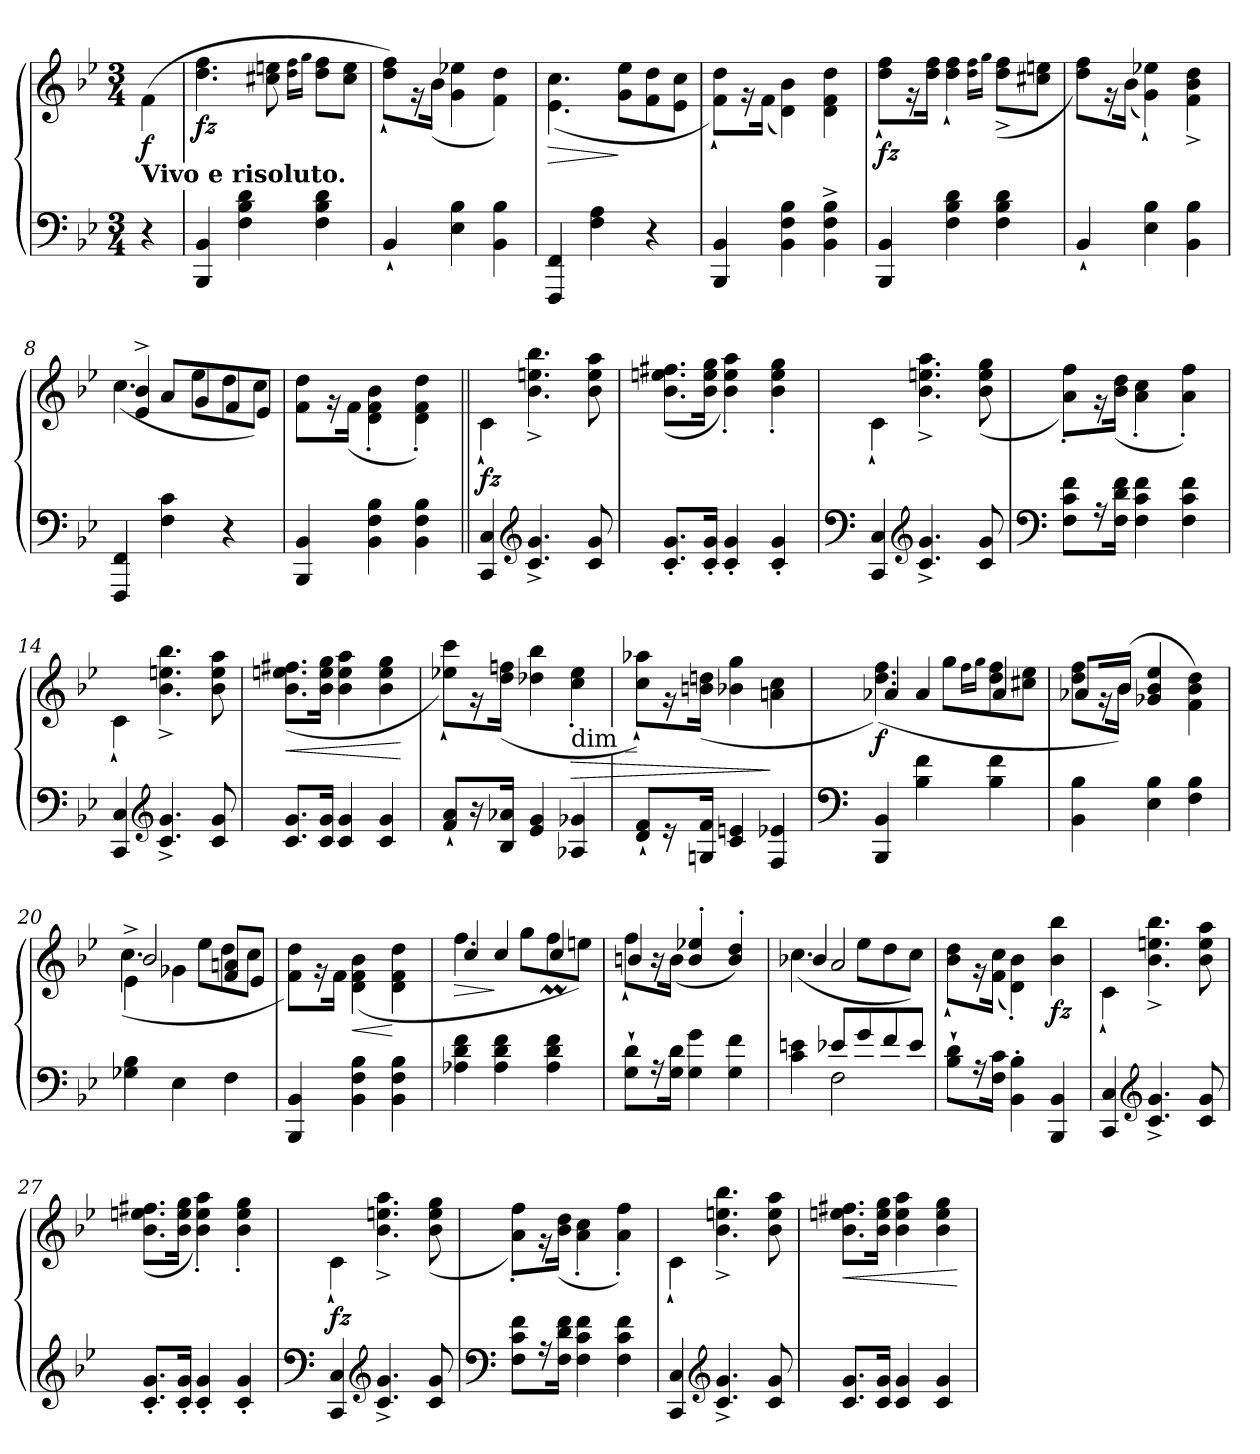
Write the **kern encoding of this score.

**kern	**kern	**dynam
*part1	*part1	*part1
*staff2	*staff1	*staff1/2
*clefF4	*clefG2	*
*k[b-e-]	*k[b-e-]	*
*B-:	*B-:	*
*M3/4	*M3/4	*
*MM160	*MM160	*
=1	=1	=1
*	*^	*
!	!LO:TX:b:B:t=Vivo e risoluto.	!	!
!	!	!	!LO:DY:b
4r	4ryy	(<4f\	f
=2	=2	=2	=2
!	!	!	!LO:DY:b
4BBB-/ 4BB-/	2.ryy	4.dd\ 4.ff\	fz
4F\ 4B-\ 4d\	.	.	.
.	.	8cc#X\ 8een\	.
.	.	16qdd\ 16qff\LL	.
.	.	16qgg\JJ	.
4F\ 4B-\ 4d\	.	8dd\ 8ff\L	.
.	.	8cc#\ 8ee\J	.
=3	=3	=3	=3
4BB-`/	2.ryy	8dd\` 8ff\`L)	.
.	.	16r	.
.	.	(<16b-\Jk	.
4E-\ 4B-\	.	4g\ 4ee-X\	.
4BB-\ 4B-\	.	4f\ 4dd\)	.
=4	=4	=4	=4
!	!	!	!LO:HP:b
4FFF/ 4FF/	2.ryy	(>4.e-\ 4.cc\	>
4F\ 4A\	.	.	.
.	.	8g\ 8ee-\L	]
4r	.	8f\ 8dd\	.
.	.	8e-\ 8cc\J	.
=5	=5	=5	=5
4BBB-/ 4BB-/	2.ryy	8f\` 8dd\`L)	.
.	.	16r	.
.	.	(<16f\Jk	.
4BB-\ 4F\ 4B-\	.	4d\ 4b-\)	.
4BB-\^ 4F\^ 4B-\^	.	4d\ 4f\ 4dd\	.
=6	=6	=6	=6
!	!	!	!LO:DY:b
4BBB-/ 4BB-/	2.ryy	8dd\` 8ff\`L	fz
.	.	16r	.
.	.	16dd\ 16ff\Jk	.
4F\ 4B-\ 4d\	.	4dd\` 4ff\`	.
.	.	16qdd\ 16qff\LL	.
.	.	16qgg\JJ	.
4F\ 4B-\ 4d\	.	(<8dd\^ 8ff\^L	.
.	.	8cc#X\ 8een\J	.
=7	=7	=7	=7
4BB-`/	2.ryy	8dd\ 8ff\L)	.
.	.	16r	.
.	.	(<16b-\Jk	.
4E-\ 4B-\	.	4g\` 4ee-X\`)	.
4BB-\ 4B-\	.	4f\^ 4b-\^ 4dd\^	.
!!LO:LB:g=z
=8	=8	=8	=8
*	*	*^	*
4FFF/ 4FF/	2.ryy	(<4.cc\	4e-/^ 4b-/^	.
4F\ 4c\	.	.	8a/L	.
.	.	8ee-\L	8g/	.
4r	.	8dd\	8f/	.
.	.	8cc\J)	8e-/J	.
*	*	*v	*v	*
=9	=9	=9	=9
4BBB-/ 4BB-/	2.ryy	8f\ 8dd\L	.
.	.	16r	.
.	.	(<16f\Jk	.
4BB-\ 4F\ 4B-\	.	4d\' 4f\' 4b-\'	.
4BB-\ 4F\ 4B-\	.	4d\' 4f\' 4dd\')	.
=10||	=10||	=10||	=10||
!	!	!	!LO:DY:b
4CC/ 4C/	2.ryy	4c`\	fz
*clefG2	*	*	*
4.c/^ 4.g/^	.	4.b-\^ 4.een\^ 4.bb-\^	.
8c/ 8g/	.	8b-\ 8ee\ 8aa\	.
=11	=11	=11	=11
8.c/' 8.g/'L	2.ryy	(<8.b-\ 8.een\ 8.ff#X\L	.
16c/' 16g/'Jk	.	16b-\ 16ee\ 16gg\Jk	.
4c/' 4g/'	.	4b-\' 4ee\' 4aa\')	.
4c/' 4g/'	.	4b-\' 4ee\' 4gg\'	.
=12	=12	=12	=12
*clefF4	*	*	*
4CC/ 4C/	2.ryy	4c`\	.
*clefG2	*	*	*
4.c/^ 4.g/^	.	4.b-\^ 4.een\^ 4.aa\^	.
8c/ 8g/	.	(<8b-\ 8ee\ 8gg\	.
=13	=13	=13	=13
*clefF4	*	*	*
8F\ 8c\ 8f\L	2.ryy	8a\' 8ff\'L)	.
16r	.	16r	.
16F\ 16d\ 16f\Jk	.	(<16b-\ 16dd\Jk	.
4F\ 4c\ 4f\	.	4a\' 4cc\'	.
4F\ 4c\ 4f\	.	4a\' 4ff\')	.
!!LO:LB:g=z	!!
=14	=14	=14	=14
4CC/ 4C/	2.ryy	4c`\	.
*clefG2	*	*	*
4.c/^ 4.g/^	.	4.b-\^ 4.een\^ 4.bb-\^	.
8c/ 8g/	.	8b-\ 8ee\ 8aa\	.
=15	=15	=15	=15
!	!	!	!LO:HP:b
8.c/ 8.g/L	2.ryy	(<8.b-\ 8.een\ 8.ff#X\L	<
16c/ 16g/Jk	.	16b-\ 16ee\ 16gg\Jk	.
4c/ 4g/	.	4b-\ 4ee\ 4aa\	.
4c/ 4g/	.	4b-\ 4ee\ 4gg\	.
*	*v	*v	*
.	.	[
=16	=16	=16
*	*^	*
8f/` 8a/`L	2.ryy	8ee-X\` 8ccc\`L)	.
16r	.	16r	.
16B-/ 16a-X/Jk	.	(<16dd\ 16ffn\Jk	.
4e-/ 4g/	.	4dd-X\ 4bb-\	.
!	!	!LO:TX:b:t=dim _	!
!	!	!	!LO:HP:b
4A-X/ 4g-X/	.	4cc\' 4ee-\'	>
=17	=17	=17	=17
8d/` 8f/`L	2.ryy	8cc\` 8aa-X\`L)	.
16r	.	16r	.
16Gn/ 16f/Jk	.	(<16bn\ 16ddn\Jk	.
4c/ 4en/	.	4b-X\ 4gg\	.
4F/ 4e-X/	.	4an\ 4cc\	]
*	*v	*v	*
=18	=18	=18
*clefF4	*	*
*	*^	*
*	*	*^	*
!	!	!	!	!LO:DY:b
4BBB-/ 4BB-/	2.ryy	(>4.dd\ 4.ff\)	4a-X/	f
4B-\ 4f\	.	.	4a-/	.
.	.	8gg\L	.	.
.	.	16qff\LL	.	.
.	.	16qgg\JJ	.	.
4B-\ 4f\	.	8dd\ 8ff\	4a-/	.
.	.	8cc#X\ 8ee-\J	.	.
=19	=19	=19	=19	=19
4BB-\ 4B-\	2.ryy	8dd\ 8ff\L	8a-X/L	.
.	.	16r	16ryy	.
.	.	16b-\Jk)	(>16b-/Jk	.
4E-\ 4B-\	.	2ryy	4g-X/ 4b-/ 4ee-/	.
4F\ 4B-\	.	.	4f\ 4b-\ 4dd\)	.
!!LO:LB:g=z	!!	!!
=20	=20	=20	=20	=20
4G-X\ 4B-\	4e-^\	(<4.cc\	2b-/	.
4E-\	4g-X\	.	.	.
.	.	8ee-\L	.	.
4F\	8f/ 8an/L	8dd\	4ryy	.
.	8e-/J	8cc\J	.	.
*	*	*v	*v	*
=21	=21	=21	=21
4BBB-/ 4BB-/	2.ryy	8f\ 8dd\L)	.
.	.	16r	.
.	.	16f\Jk	.
!	!	!	!LO:HP:b
4BB-\ 4F\ 4B-\	.	(<4d\ 4f\ 4b-\	<
4BB-\ 4F\ 4B-\	.	4d\ 4f\ 4dd\	[
=22	=22	=22	=22
!	!	!	!LO:HP:b
*	*	*^	*
4A-X\ 4d\ 4f\	2.ryy	4.ff\	4cc/	>
4A-\ 4d\ 4f\	.	.	4cc/	]
.	.	8gg\L	.	.
4A-\ 4d\ 4f\	.	8ffM\	4cc/	.
.	.	8een\J)	.	.
=23	=23	=23	=23	=23
8G\` 8d\`L	2.ryy	8ff`\L	4bn/	.
16r	.	16r	.	.
16G\ 16d\Jk	.	(<16b\Jk	.	.
4G\ 4g\	.	2ryy	4b/' 4ee-X/'	.
4G\ 4f\	.	.	4b/' 4dd/')	.
=24	=24	=24	=24	=24
*^	*	*	*	*
4ryy	4c\ 4en\	4ryy	(<4.cc\	4b-X/	.
8e-X/L	2F\	8ryy	.	2a/	.
8g/	.	8ryy	8ee-\L	.	.
8f/	.	4ryy	8dd\	.	.
8e-/J	.	.	8cc\J)	.	.
*v	*v	*	*	*	*
*	*	*v	*v	*
=25	=25	=25	=25
8B-\` 8d\`L	2.ryy	8b-\` 8dd\`L	.
16r	.	16r	.
16F\ 16c\Jk	.	(<16f\ 16cc\Jk	.
4BB-\' 4B-\'	.	4d\' 4b-\')	.
!	!	!	!LO:DY:b
4BBB-/ 4BB-/	.	4b-\ 4bb-\	fz
!!LO:LB:g=z	!!
=26	=26	=26	=26
4CC/ 4C/	2.ryy	4c`\	.
*clefG2	*	*	*
4.c/^ 4.g/^	.	4.b-\^ 4.een\^ 4.bb-\^	.
8c/ 8g/	.	8b-\ 8ee\ 8aa\	.
=27	=27	=27	=27
8.c/' 8.g/'L	2.ryy	(<8.b-\ 8.een\ 8.ff#X\L	.
16c/' 16g/'Jk	.	16b-\ 16ee\ 16gg\Jk	.
4c/' 4g/'	.	4b-\' 4ee\' 4aa\')	.
4c/' 4g/'	.	4b-\' 4ee\' 4gg\'	.
=28	=28	=28	=28
*clefF4	*	*	*
!	!	!	!LO:DY:b
4CC/ 4C/	2.ryy	4c`\	fz
*clefG2	*	*	*
4.c/^ 4.g/^	.	4.b-\^ 4.een\^ 4.aa\^	.
8c/ 8g/	.	(<8b-\ 8ee\ 8gg\	.
=29	=29	=29	=29
*clefF4	*	*	*
8F\ 8c\ 8f\L	2.ryy	8a\' 8ff\'L)	.
16r	.	16r	.
16F\ 16d\ 16f\Jk	.	(<16b-\ 16dd\Jk	.
4F\ 4c\ 4f\	.	4a\' 4cc\'	.
4F\ 4c\ 4f\	.	4a\' 4ff\')	.
=30	=30	=30	=30
4CC/ 4C/	2.ryy	4c`\	.
*clefG2	*	*	*
4.c/^ 4.g/^	.	4.b-\^ 4.een\^ 4.bb-\^	.
8c/ 8g/	.	8b-\ 8ee\ 8aa\	.
=31	=31	=31	=31
!	!	!	!LO:HP:b
8.c/ 8.g/L	2.ryy	8.b-\ 8.een\ 8.ff#X\L	<
16c/ 16g/Jk	.	16b-\ 16ee\ 16gg\Jk	.
4c/ 4g/	.	4b-\ 4ee\ 4aa\	.
4c/ 4g/	.	4b-\ 4ee\ 4gg\	.
*	*v	*v	*
.	.	[
=	=	=
*-	*-	*-
